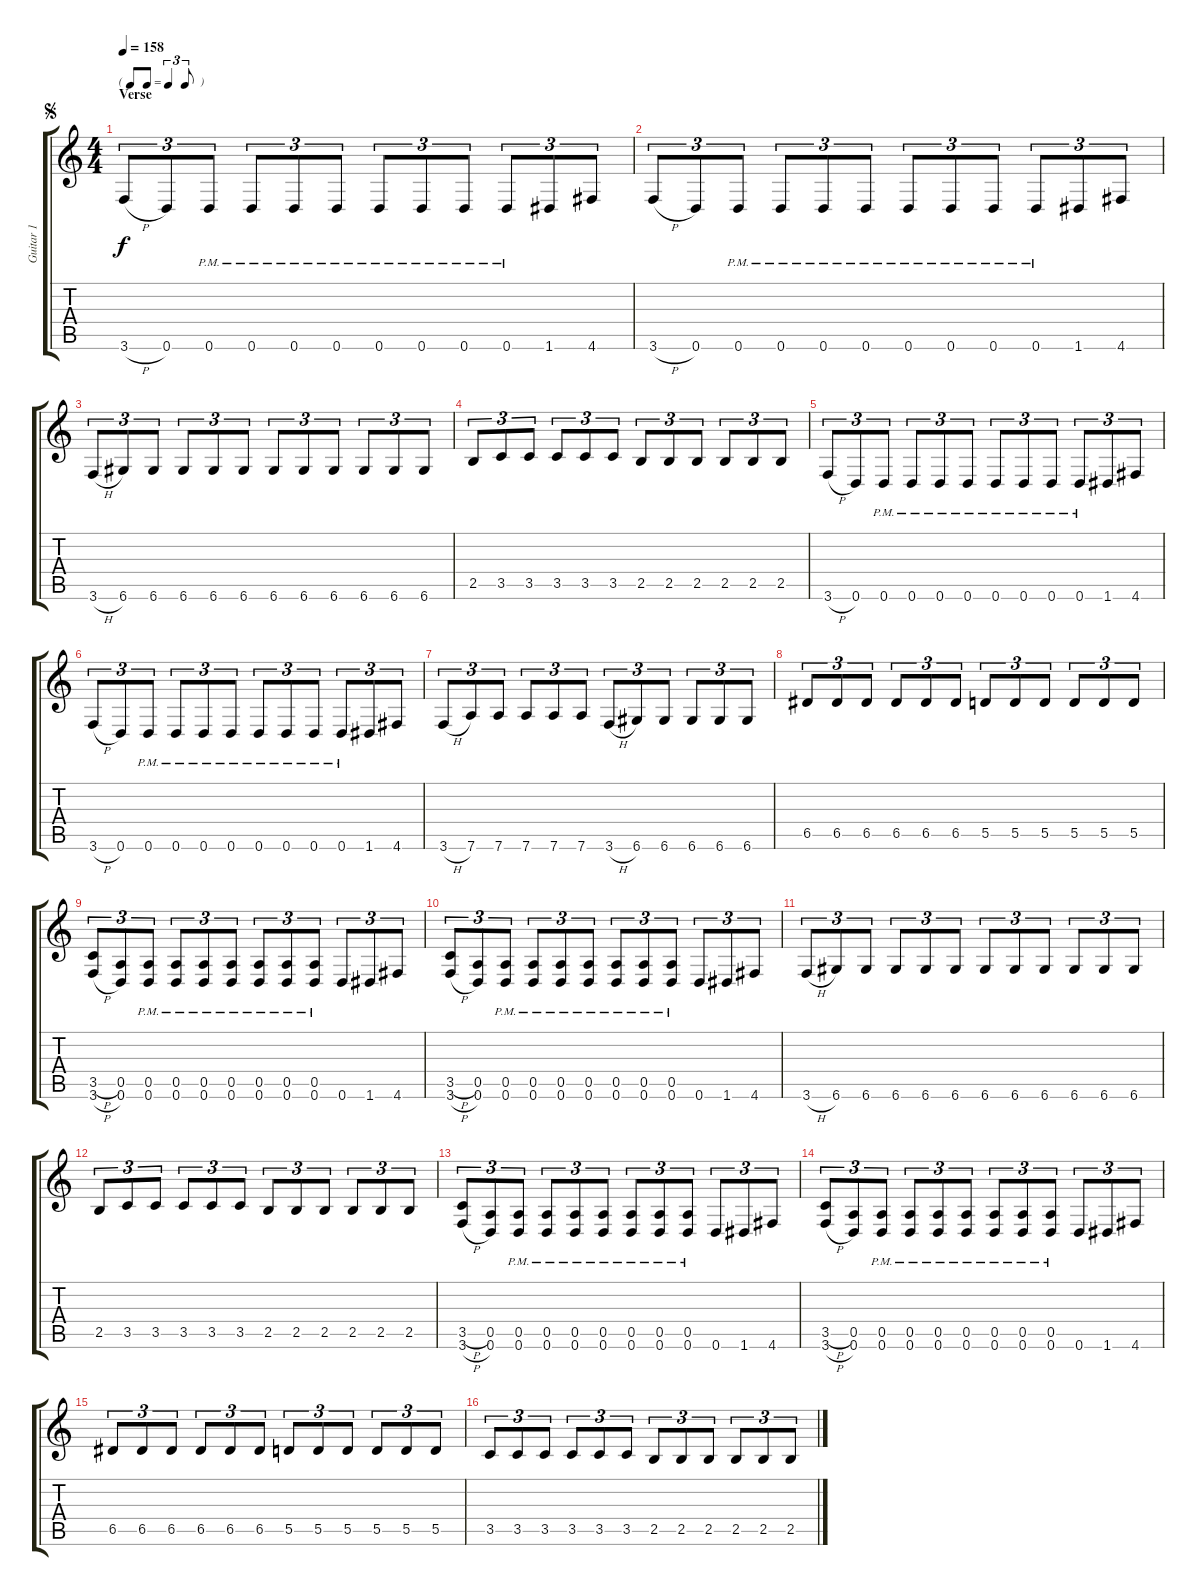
\track ("Guitar 1" "Guitar 1") {instrument distortionguitar}
\staff {score tabs}
\tuning (E4 B3 G3 D3 A2 D2) {hide}
\ts (4 4)
\tf triplet8th
\section ("" "Verse")
\jump segno
\tempo 158
\clef g2
\ks c
3.6{h}.8{tu (3 2) dy f} 0.6.8{tu (3 2)} 0.6{pm}.8{tu (3 2)} 0.6{pm}.8{tu (3 2)} 0.6{pm}.8{tu (3 2)} 0.6{pm}.8{tu (3 2)} 0.6{pm}.8{tu (3 2)} 0.6{pm}.8{tu (3 2)} 0.6{pm}.8{tu (3 2)} 0.6{pm}.8{tu (3 2)} 1.6.8{tu (3 2)} 4.6.8{tu (3 2)} |
3.6{h}.8{tu (3 2)} 0.6.8{tu (3 2)} 0.6{pm}.8{tu (3 2)} 0.6{pm}.8{tu (3 2)} 0.6{pm}.8{tu (3 2)} 0.6{pm}.8{tu (3 2)} 0.6{pm}.8{tu (3 2)} 0.6{pm}.8{tu (3 2)} 0.6{pm}.8{tu (3 2)} 0.6{pm}.8{tu (3 2)} 1.6.8{tu (3 2)} 4.6.8{tu (3 2)} |
3.6{h}.8{tu (3 2)} 6.6.8{tu (3 2)} 6.6.8{tu (3 2)} 6.6.8{tu (3 2)} 6.6.8{tu (3 2)} 6.6.8{tu (3 2)} 6.6.8{tu (3 2)} 6.6.8{tu (3 2)} 6.6.8{tu (3 2)} 6.6.8{tu (3 2)} 6.6.8{tu (3 2)} 6.6.8{tu (3 2)} |
2.5.8{tu (3 2)} 3.5.8{tu (3 2)} 3.5.8{tu (3 2)} 3.5.8{tu (3 2)} 3.5.8{tu (3 2)} 3.5.8{tu (3 2)} 2.5.8{tu (3 2)} 2.5.8{tu (3 2)} 2.5.8{tu (3 2)} 2.5.8{tu (3 2)} 2.5.8{tu (3 2)} 2.5.8{tu (3 2)} |
3.6{h}.8{tu (3 2)} 0.6.8{tu (3 2)} 0.6{pm}.8{tu (3 2)} 0.6{pm}.8{tu (3 2)} 0.6{pm}.8{tu (3 2)} 0.6{pm}.8{tu (3 2)} 0.6{pm}.8{tu (3 2)} 0.6{pm}.8{tu (3 2)} 0.6{pm}.8{tu (3 2)} 0.6{pm}.8{tu (3 2)} 1.6.8{tu (3 2)} 4.6.8{tu (3 2)} |
3.6{h}.8{tu (3 2)} 0.6.8{tu (3 2)} 0.6{pm}.8{tu (3 2)} 0.6{pm}.8{tu (3 2)} 0.6{pm}.8{tu (3 2)} 0.6{pm}.8{tu (3 2)} 0.6{pm}.8{tu (3 2)} 0.6{pm}.8{tu (3 2)} 0.6{pm}.8{tu (3 2)} 0.6{pm}.8{tu (3 2)} 1.6.8{tu (3 2)} 4.6.8{tu (3 2)} |
3.6{h}.8{tu (3 2)} 7.6.8{tu (3 2)} 7.6.8{tu (3 2)} 7.6.8{tu (3 2)} 7.6.8{tu (3 2)} 7.6.8{tu (3 2)} 3.6{h}.8{tu (3 2)} 6.6.8{tu (3 2)} 6.6.8{tu (3 2)} 6.6.8{tu (3 2)} 6.6.8{tu (3 2)} 6.6.8{tu (3 2)} |
6.5.8{tu (3 2)} 6.5.8{tu (3 2)} 6.5.8{tu (3 2)} 6.5.8{tu (3 2)} 6.5.8{tu (3 2)} 6.5.8{tu (3 2)} 5.5.8{tu (3 2)} 5.5.8{tu (3 2)} 5.5.8{tu (3 2)} 5.5.8{tu (3 2)} 5.5.8{tu (3 2)} 5.5.8{tu (3 2)} |
(3.5{h} 3.6{h}).8{tu (3 2)} (0.5 0.6).8{tu (3 2)} (0.5 0.6{pm}).8{tu (3 2)} (0.5 0.6{pm}).8{tu (3 2)} (0.5 0.6{pm}).8{tu (3 2)} (0.5 0.6{pm}).8{tu (3 2)} (0.5 0.6{pm}).8{tu (3 2)} (0.5 0.6{pm}).8{tu (3 2)} (0.5 0.6{pm}).8{tu (3 2)} 0.6.8{tu (3 2)} 1.6.8{tu (3 2)} 4.6.8{tu (3 2)} |
(3.5{h} 3.6{h}).8{tu (3 2)} (0.5 0.6).8{tu (3 2)} (0.5 0.6{pm}).8{tu (3 2)} (0.5 0.6{pm}).8{tu (3 2)} (0.5 0.6{pm}).8{tu (3 2)} (0.5 0.6{pm}).8{tu (3 2)} (0.5 0.6{pm}).8{tu (3 2)} (0.5 0.6{pm}).8{tu (3 2)} (0.5 0.6{pm}).8{tu (3 2)} 0.6.8{tu (3 2)} 1.6.8{tu (3 2)} 4.6.8{tu (3 2)} |
3.6{h}.8{tu (3 2)} 6.6.8{tu (3 2)} 6.6.8{tu (3 2)} 6.6.8{tu (3 2)} 6.6.8{tu (3 2)} 6.6.8{tu (3 2)} 6.6.8{tu (3 2)} 6.6.8{tu (3 2)} 6.6.8{tu (3 2)} 6.6.8{tu (3 2)} 6.6.8{tu (3 2)} 6.6.8{tu (3 2)} |
2.5.8{tu (3 2)} 3.5.8{tu (3 2)} 3.5.8{tu (3 2)} 3.5.8{tu (3 2)} 3.5.8{tu (3 2)} 3.5.8{tu (3 2)} 2.5.8{tu (3 2)} 2.5.8{tu (3 2)} 2.5.8{tu (3 2)} 2.5.8{tu (3 2)} 2.5.8{tu (3 2)} 2.5.8{tu (3 2)} |
(3.5{h} 3.6{h}).8{tu (3 2)} (0.5 0.6).8{tu (3 2)} (0.5 0.6{pm}).8{tu (3 2)} (0.5 0.6{pm}).8{tu (3 2)} (0.5 0.6{pm}).8{tu (3 2)} (0.5 0.6{pm}).8{tu (3 2)} (0.5 0.6{pm}).8{tu (3 2)} (0.5 0.6{pm}).8{tu (3 2)} (0.5 0.6{pm}).8{tu (3 2)} 0.6.8{tu (3 2)} 1.6.8{tu (3 2)} 4.6.8{tu (3 2)} |
(3.5{h} 3.6{h}).8{tu (3 2)} (0.5 0.6).8{tu (3 2)} (0.5 0.6{pm}).8{tu (3 2)} (0.5 0.6{pm}).8{tu (3 2)} (0.5 0.6{pm}).8{tu (3 2)} (0.5 0.6{pm}).8{tu (3 2)} (0.5 0.6{pm}).8{tu (3 2)} (0.5 0.6{pm}).8{tu (3 2)} (0.5 0.6{pm}).8{tu (3 2)} 0.6.8{tu (3 2)} 1.6.8{tu (3 2)} 4.6.8{tu (3 2)} |
6.5.8{tu (3 2)} 6.5.8{tu (3 2)} 6.5.8{tu (3 2)} 6.5.8{tu (3 2)} 6.5.8{tu (3 2)} 6.5.8{tu (3 2)} 5.5.8{tu (3 2)} 5.5.8{tu (3 2)} 5.5.8{tu (3 2)} 5.5.8{tu (3 2)} 5.5.8{tu (3 2)} 5.5.8{tu (3 2)} |
3.5.8{tu (3 2)} 3.5.8{tu (3 2)} 3.5.8{tu (3 2)} 3.5.8{tu (3 2)} 3.5.8{tu (3 2)} 3.5.8{tu (3 2)} 2.5.8{tu (3 2)} 2.5.8{tu (3 2)} 2.5.8{tu (3 2)} 2.5.8{tu (3 2)} 2.5.8{tu (3 2)} 2.5.8{tu (3 2)}
